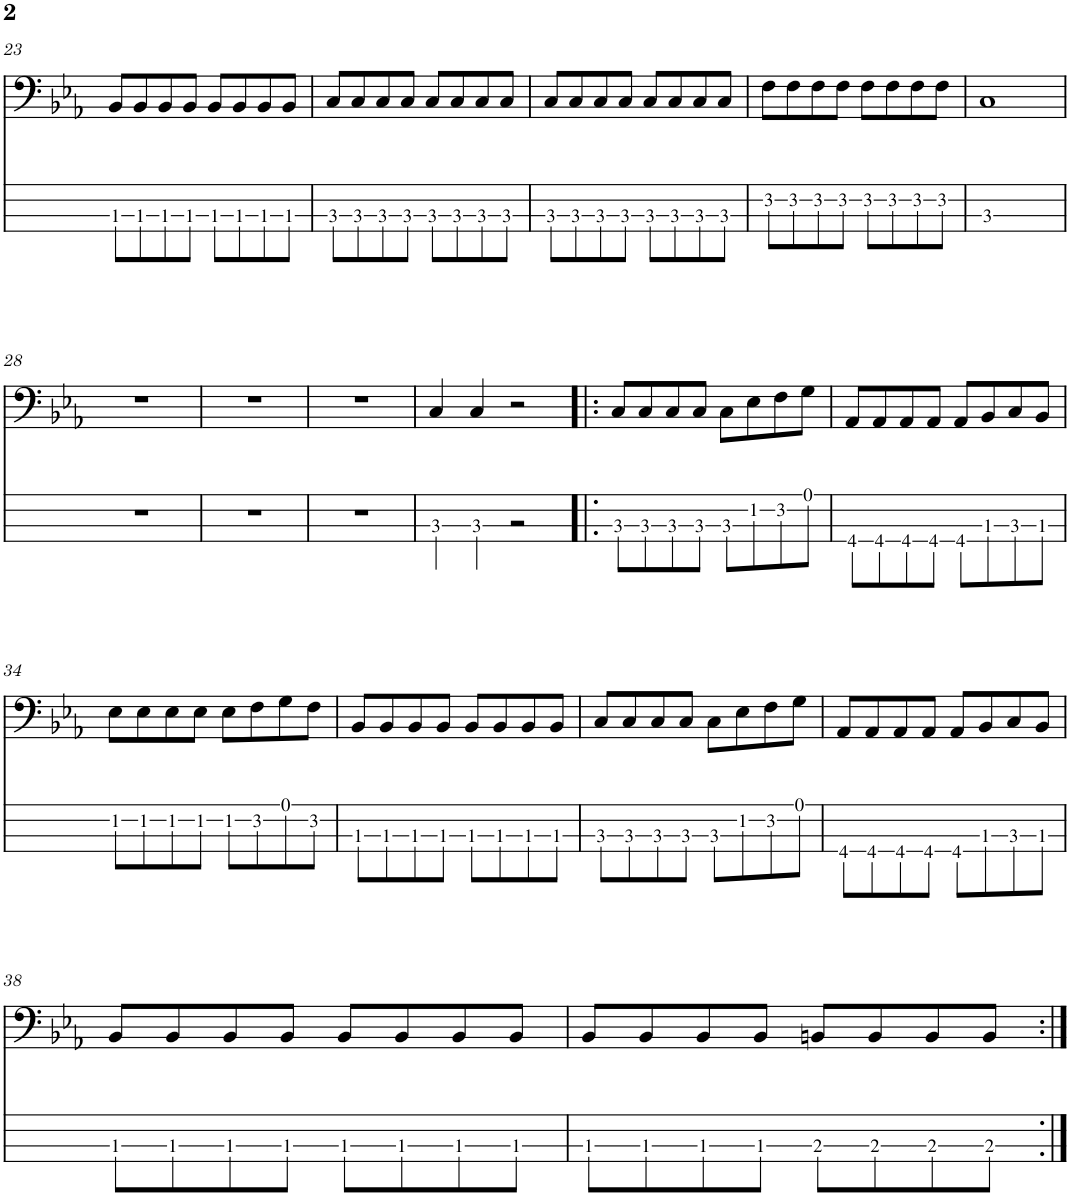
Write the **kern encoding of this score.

**kern	**kern
*part1	*part1
*staff2	*staff1
*I"Electric Bass	*
*I'El. B.	*
!!LO:PB:g=z
*	*clefF4
*Trd7c12	*Trd7c12
*k[b-e-a-]	*k[b-e-a-]
*M4/4	*M4/4
=23	=23
8BB-\L	8BB-/L
8BB-\	8BB-/
8BB-\	8BB-/
8BB-\J	8BB-/J
8BB-\L	8BB-/L
8BB-\	8BB-/
8BB-\	8BB-/
8BB-\J	8BB-/J
=24	=24
8C\L	8C/L
8C\	8C/
8C\	8C/
8C\J	8C/J
8C\L	8C/L
8C\	8C/
8C\	8C/
8C\J	8C/J
=25	=25
8C\L	8C/L
8C\	8C/
8C\	8C/
8C\J	8C/J
8C\L	8C/L
8C\	8C/
8C\	8C/
8C\J	8C/J
=26	=26
8F\L	8F\L
8F\	8F\
8F\	8F\
8F\J	8F\J
8F\L	8F\L
8F\	8F\
8F\	8F\
8F\J	8F\J
=27	=27
1C	1C
!!LO:LB:g=z
=28	=28
1r	1r
=29	=29
1r	1r
=30	=30
1r	1r
=31	=31
4C\	4C/
4C\	4C/
2r	2r
=32!|:	=32!|:
8C\L	8C/L
8C\	8C/
8C\	8C/
8C\J	8C/J
8C\L	8C\L
8E-\	8E-\
8F\	8F\
8G\J	8G\J
=33	=33
8AA-\L	8AA-/L
8AA-\	8AA-/
8AA-\	8AA-/
8AA-\J	8AA-/J
8AA-\L	8AA-/L
8BB-\	8BB-/
8C\	8C/
8BB-\J	8BB-/J
!!LO:LB:g=z
=34	=34
8E-\L	8E-\L
8E-\	8E-\
8E-\	8E-\
8E-\J	8E-\J
8E-\L	8E-\L
8F\	8F\
8G\	8G\
8F\J	8F\J
=35	=35
8BB-\L	8BB-/L
8BB-\	8BB-/
8BB-\	8BB-/
8BB-\J	8BB-/J
8BB-\L	8BB-/L
8BB-\	8BB-/
8BB-\	8BB-/
8BB-\J	8BB-/J
=36	=36
8C\L	8C/L
8C\	8C/
8C\	8C/
8C\J	8C/J
8C\L	8C\L
8E-\	8E-\
8F\	8F\
8G\J	8G\J
=37	=37
8AA-\L	8AA-/L
8AA-\	8AA-/
8AA-\	8AA-/
8AA-\J	8AA-/J
8AA-\L	8AA-/L
8BB-\	8BB-/
8C\	8C/
8BB-\J	8BB-/J
!!LO:LB:g=z
=38	=38
8BB-\L	8BB-/L
8BB-\	8BB-/
8BB-\	8BB-/
8BB-\J	8BB-/J
8BB-\L	8BB-/L
8BB-\	8BB-/
8BB-\	8BB-/
8BB-\J	8BB-/J
=39	=39
8BB-\L	8BB-/L
8BB-\	8BB-/
8BB-\	8BB-/
8BB-\J	8BB-/J
8BBn\L	8BBn/L
8BB\	8BB/
8BB\	8BB/
8BB\J	8BB/J
=:|!	=:|!
*-	*-
